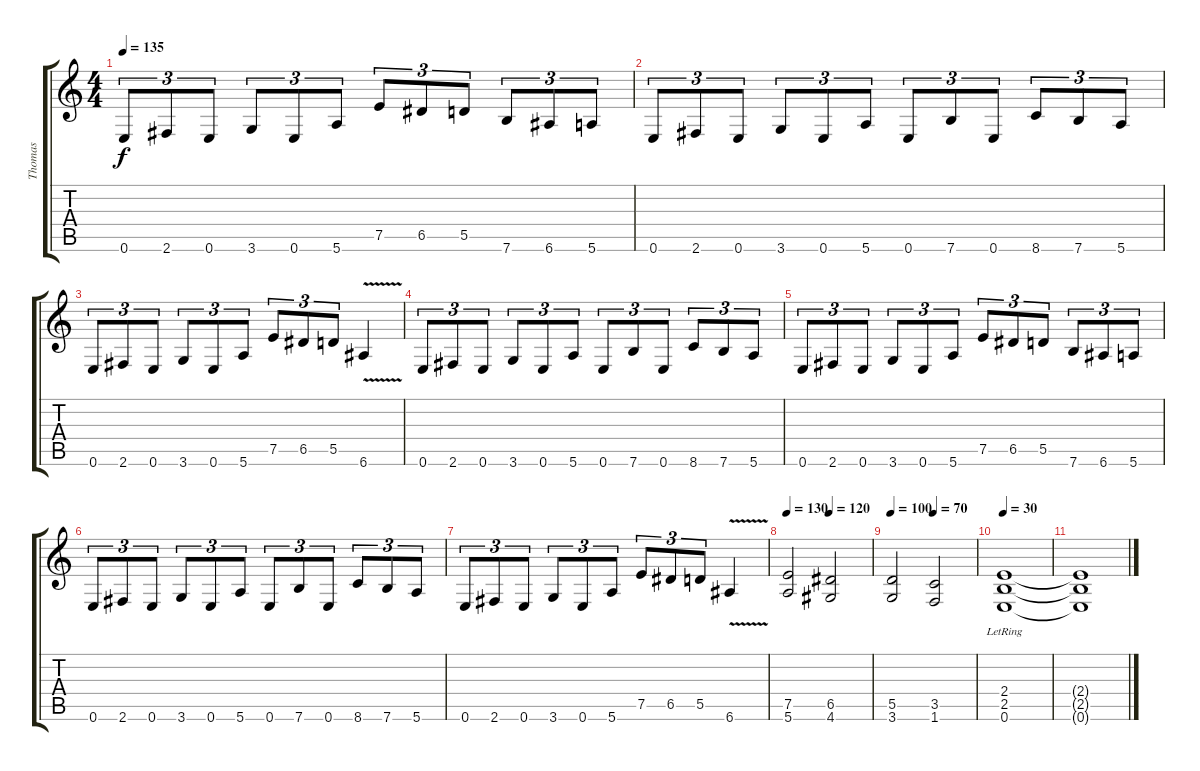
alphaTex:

\track ("Thomas" "Thomas") {instrument distortionguitar}
\staff {score tabs}
\tuning (E4 B3 G3 D3 A2 E2) {hide}
\ts (4 4)
\tempo 135
\clef g2
\ks c
0.6.8{tu (3 2) dy f} 2.6.8{tu (3 2)} 0.6.8{tu (3 2)} 3.6.8{tu (3 2)} 0.6.8{tu (3 2)} 5.6.8{tu (3 2)} 7.5.8{tu (3 2)} 6.5.8{tu (3 2)} 5.5.8{tu (3 2)} 7.6.8{tu (3 2)} 6.6.8{tu (3 2)} 5.6.8{tu (3 2)} |
0.6.8{tu (3 2)} 2.6.8{tu (3 2)} 0.6.8{tu (3 2)} 3.6.8{tu (3 2)} 0.6.8{tu (3 2)} 5.6.8{tu (3 2)} 0.6.8{tu (3 2)} 7.6.8{tu (3 2)} 0.6.8{tu (3 2)} 8.6.8{tu (3 2)} 7.6.8{tu (3 2)} 5.6.8{tu (3 2)} |
0.6.8{tu (3 2)} 2.6.8{tu (3 2)} 0.6.8{tu (3 2)} 3.6.8{tu (3 2)} 0.6.8{tu (3 2)} 5.6.8{tu (3 2)} 7.5.8{tu (3 2)} 6.5.8{tu (3 2)} 5.5.8{tu (3 2)} 6.6{v}.4 |
0.6.8{tu (3 2)} 2.6.8{tu (3 2)} 0.6.8{tu (3 2)} 3.6.8{tu (3 2)} 0.6.8{tu (3 2)} 5.6.8{tu (3 2)} 0.6.8{tu (3 2)} 7.6.8{tu (3 2)} 0.6.8{tu (3 2)} 8.6.8{tu (3 2)} 7.6.8{tu (3 2)} 5.6.8{tu (3 2)} |
0.6.8{tu (3 2)} 2.6.8{tu (3 2)} 0.6.8{tu (3 2)} 3.6.8{tu (3 2)} 0.6.8{tu (3 2)} 5.6.8{tu (3 2)} 7.5.8{tu (3 2)} 6.5.8{tu (3 2)} 5.5.8{tu (3 2)} 7.6.8{tu (3 2)} 6.6.8{tu (3 2)} 5.6.8{tu (3 2)} |
0.6.8{tu (3 2)} 2.6.8{tu (3 2)} 0.6.8{tu (3 2)} 3.6.8{tu (3 2)} 0.6.8{tu (3 2)} 5.6.8{tu (3 2)} 0.6.8{tu (3 2)} 7.6.8{tu (3 2)} 0.6.8{tu (3 2)} 8.6.8{tu (3 2)} 7.6.8{tu (3 2)} 5.6.8{tu (3 2)} |
0.6.8{tu (3 2)} 2.6.8{tu (3 2)} 0.6.8{tu (3 2)} 3.6.8{tu (3 2)} 0.6.8{tu (3 2)} 5.6.8{tu (3 2)} 7.5.8{tu (3 2)} 6.5.8{tu (3 2)} 5.5.8{tu (3 2)} 6.6{v}.4 |
\tempo 130
\tempo (120 0.5)
(7.5 5.6).2 (6.5 4.6).2 |
\tempo 100
\tempo (70 0.5)
(5.5 3.6).2 (3.5 1.6).2 |
\tempo 40
\tempo 30
(2.4{lr} 2.5 0.6).1 |
(2.4{t} 2.5{t} 0.6{t}).1
